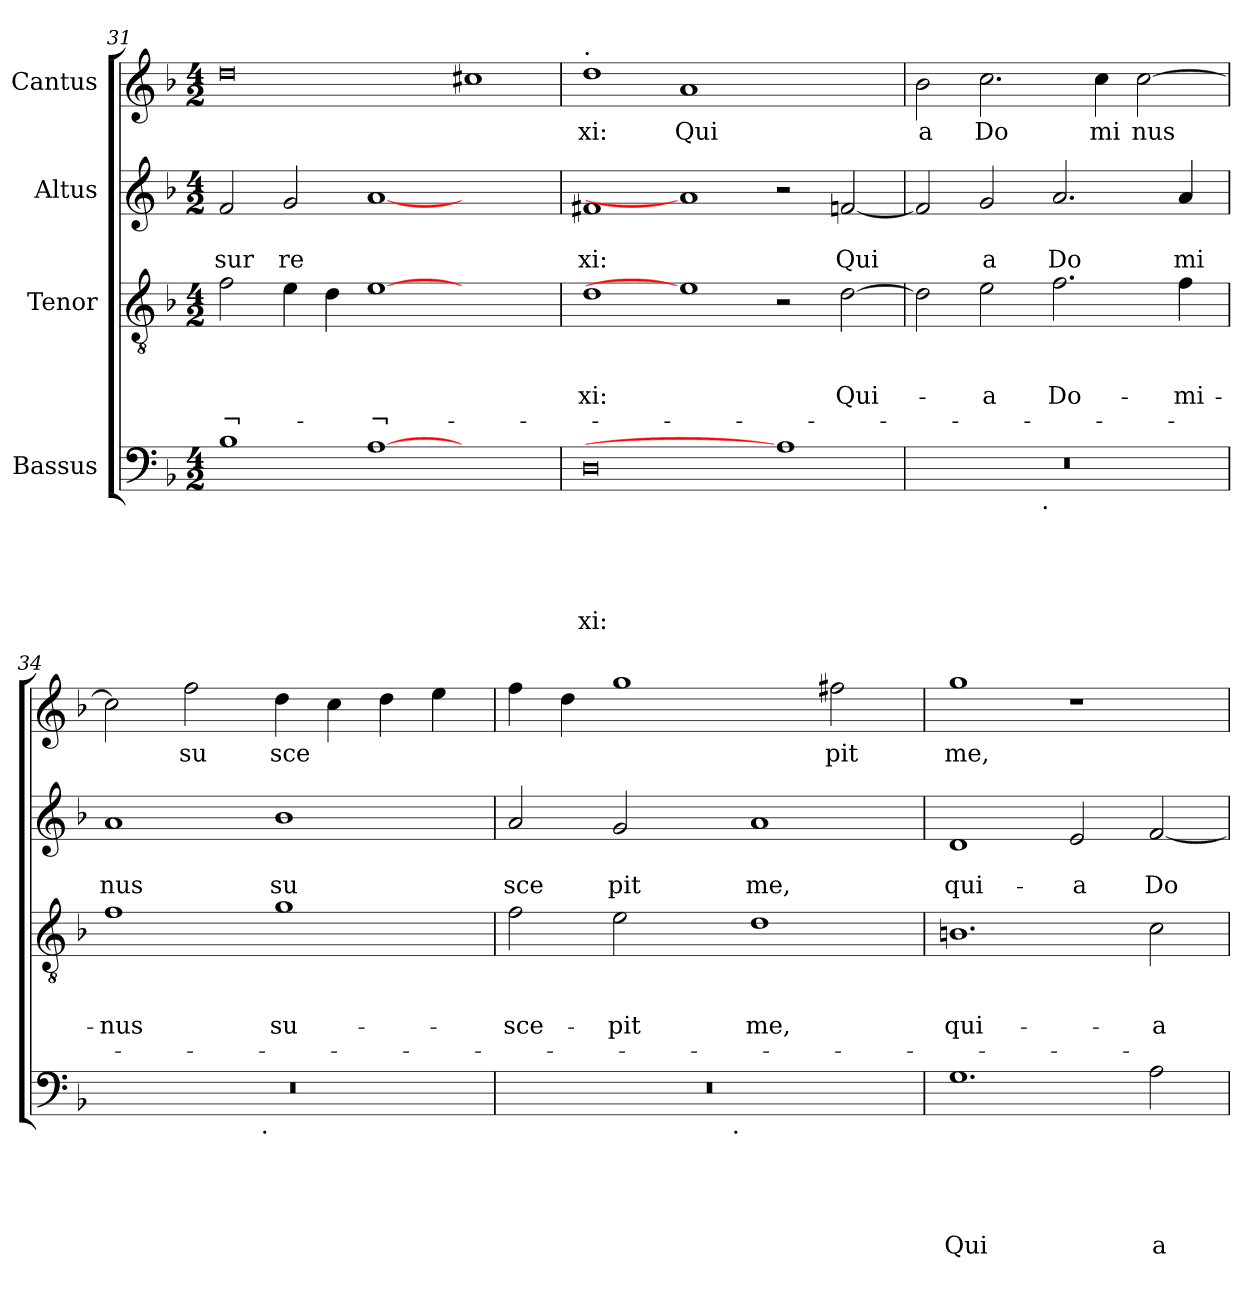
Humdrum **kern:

**kern	**text	**text	**text	**text	**text	**kern	**text	**text	**text	**text	**kern	**text	**text	**kern	**text
*part4	*part4	*part4	*part4	*part4	*part4	*part3	*part3	*part3	*part3	*part3	*part2	*part2	*part2	*part1	*part1
*staff4	*staff4	*staff4	*staff4	*staff4	*staff4	*staff3	*staff3	*staff3	*staff3	*staff3	*staff2	*staff2	*staff2	*staff1	*staff1
*I"Bassus	*	*	*	*	*	*I"Tenor	*	*	*	*	*I"Altus	*	*	*I"Cantus	*
*clefF4	*	*	*	*	*	*clefGv2	*	*	*	*	*clefG2	*	*	*clefG2	*
*k[b-]	*	*	*	*	*	*k[b-]	*	*	*	*	*k[b-]	*	*	*k[b-]	*
*F:	*	*	*	*	*	*F:	*	*	*	*	*F:	*	*	*F:	*
*M4/2	*	*	*	*	*	*M4/2	*	*	*	*	*M4/2	*	*	*M4/2	*
=31	=31	=31	=31	=31	=31	=31	=31	=31	=31	=31	=31	=31	=31	=31	=31
!	!	!	!	!	!	!	!	!	!	!LO:LY:b	!	!	!LO:LY:b	!	!
1B-	.	.	.	.	.	2f\	.	.	.	¬-	2f/	.	sur	0dd	.
!	!	!	!	!	!	!	!	!	!	!	!	!	!LO:LY:b	!	!
.	.	.	.	.	.	4e\	.	.	.	.	2g/	.	re	.	.
.	.	.	.	.	.	4d\	.	.	.	.	.	.	.	.	.
!	!	!	!	!	!	!	!	!	!	!LO:LY:b	!	!	!	!	!
[1A	.	.	.	.	.	[1e	.	.	.	-¬-	[1a	.	.	.	.
1ryy	.	.	.	.	.	1ryy	.	.	.	.	1ryy	.	.	1cc#X	.
=32	=32	=32	=32	=32	=32	=32	=32	=32	=32	=32	=32	=32	=32	=32	=32
!	!	!	!	!	!	!	!	!	!	!	!	!	!	!LO:TX:a:t=.	!
!	!	!	!	!	!LO:LY:b	!	!	!	!LO:LY:b	!	!	!	!LO:LY:b	!	!LO:LY:b
0D	.	.	.	.	-xi:	1d	.	.	-xi:	.	1f#X	.	xi:	1dd	xi:
!	!	!	!	!	!	!	!	!	!	!	!	!	!	!	!LO:LY:b
.	.	.	.	.	.	1e]	.	.	.	.	1a]	.	.	1a	Qui
1A]	.	.	.	.	.	2r	.	.	.	.	2r	.	.	1ryy	.
!	!	!	!	!	!	!	!	!	!LO:LY:b	!	!	!	!LO:LY:b	!	!
.	.	.	.	.	.	[>2d\	.	.	Qui-	.	[<2fn/	.	Qui	.	.
=33	=33	=33	=33	=33	=33	=33	=33	=33	=33	=33	=33	=33	=33	=33	=33
!	!	!	!	!	!	!	!	!	!	!	!	!	!	!	!LO:LY:b
*^	*	*	*	*	*	*	*	*	*	*	*	*	*	*	*
0r	2ryy	.	.	.	.	.	2d\]	.	.	.	.	2f/]	.	.	2b-\	a
!	!	!	!	!	!	!	!	!	!	!LO:LY:b	!	!	!	!LO:LY:b	!	!LO:LY:b
.	4...ryy	.	.	.	.	.	2e\	.	.	-a	.	2g/	.	a	2.cc\	Do
!	!LO:TX:b:t=.	!	!	!	!	!	!	!	!	!	!	!	!	!	!	!
.	1ryy	.	.	.	.	.	.	.	.	.	.	.	.	.	.	.
!	!	!	!	!	!	!	!	!	!	!LO:LY:b	!	!	!	!LO:LY:b	!	!
.	.	.	.	.	.	.	2.f\	.	.	Do-	.	2.a/	.	Do	.	.
!	!	!	!	!	!	!	!	!	!	!	!	!	!	!	!	!LO:LY:b
.	.	.	.	.	.	.	.	.	.	.	.	.	.	.	4cc\	mi
!	!	!	!	!	!	!	!	!	!	!	!	!	!	!	!	!LO:LY:b
.	.	.	.	.	.	.	.	.	.	.	.	.	.	.	[>2cc\	nus
!	!	!	!	!	!	!	!	!	!	!LO:LY:b	!	!	!	!LO:LY:b	!	!
.	.	.	.	.	.	.	4f\	.	.	-mi-	.	4a/	.	mi	.	.
.	32ryy	.	.	.	.	.	.	.	.	.	.	.	.	.	.	.
=34	=34	=34	=34	=34	=34	=34	=34	=34	=34	=34	=34	=34	=34	=34	=34	=34
!	!	!	!	!	!	!	!	!	!	!LO:LY:b	!	!	!	!LO:LY:b	!	!
0r	2ryy	.	.	.	.	.	1f	.	.	-nus	.	1a	.	nus	2cc\]	.
!	!	!	!	!	!	!	!	!	!	!	!	!	!	!	!	!LO:LY:b
.	4...ryy	.	.	.	.	.	.	.	.	.	.	.	.	.	2ff\	su
!	!LO:TX:b:t=.	!	!	!	!	!	!	!	!	!	!	!	!	!	!	!
.	1ryy	.	.	.	.	.	.	.	.	.	.	.	.	.	.	.
!	!	!	!	!	!	!	!	!	!	!LO:LY:b	!	!	!	!LO:LY:b	!	!LO:LY:b
.	.	.	.	.	.	.	1g	.	.	su-	.	1b-	.	su	4dd\	sce
.	.	.	.	.	.	.	.	.	.	.	.	.	.	.	4cc\	.
.	.	.	.	.	.	.	.	.	.	.	.	.	.	.	4dd\	.
.	.	.	.	.	.	.	.	.	.	.	.	.	.	.	4ee\	.
.	32ryy	.	.	.	.	.	.	.	.	.	.	.	.	.	.	.
=35	=35	=35	=35	=35	=35	=35	=35	=35	=35	=35	=35	=35	=35	=35	=35	=35
!	!	!	!	!	!	!	!	!	!	!LO:LY:b	!	!	!	!LO:LY:b	!	!
0r	2ryy	.	.	.	.	.	2f\	.	.	-sce-	.	2a/	.	sce	4ff\	.
.	.	.	.	.	.	.	.	.	.	.	.	.	.	.	4dd\	.
!	!	!	!	!	!	!	!	!	!	!LO:LY:b	!	!	!	!LO:LY:b	!	!
.	4ryy	.	.	.	.	.	2e\	.	.	-pit	.	2g/	.	pit	1gg	.
.	8ryy	.	.	.	.	.	.	.	.	.	.	.	.	.	.	.
.	16ryy	.	.	.	.	.	.	.	.	.	.	.	.	.	.	.
.	64ryy	.	.	.	.	.	.	.	.	.	.	.	.	.	.	.
!	!LO:TX:b:t=.	!	!	!	!	!	!	!	!	!	!	!	!	!	!	!
.	1ryy	.	.	.	.	.	.	.	.	.	.	.	.	.	.	.
!	!	!	!	!	!	!	!	!	!	!LO:LY:b	!	!	!	!LO:LY:b	!	!
.	.	.	.	.	.	.	1d	.	.	me,	.	1a	.	me,	.	.
!	!	!	!	!	!	!	!	!	!	!	!	!	!	!	!	!LO:LY:b
.	.	.	.	.	.	.	.	.	.	.	.	.	.	.	2ff#X\	pit
.	32.ryy	.	.	.	.	.	.	.	.	.	.	.	.	.	.	.
!!LO:LB:g=z
=36	=36	=36	=36	=36	=36	=36	=36	=36	=36	=36	=36	=36	=36	=36	=36	=36
!	!	!	!	!	!	!LO:LY:b	!	!	!	!LO:LY:b	!	!	!	!LO:LY:b	!	!LO:LY:b
*v	*v	*	*	*	*	*	*	*	*	*	*	*	*	*	*	*
1.G	.	.	.	.	Qui	1.Bn	.	.	qui-	.	1d	.	qui-	1gg	me,
!	!	!	!	!	!	!	!	!	!	!	!	!	!LO:LY:b	!	!
.	.	.	.	.	.	.	.	.	.	.	2e/	.	-a	1r	.
!	!	!	!	!	!LO:LY:b	!	!	!	!LO:LY:b	!	!	!	!LO:LY:b	!	!
2A\	.	.	.	.	a	2c\	.	.	-a	.	[<2f/	.	Do-	.	.
=	=	=	=	=	=	=	=	=	=	=	=	=	=	=	=
*-	*-	*-	*-	*-	*-	*-	*-	*-	*-	*-	*-	*-	*-	*-	*-
